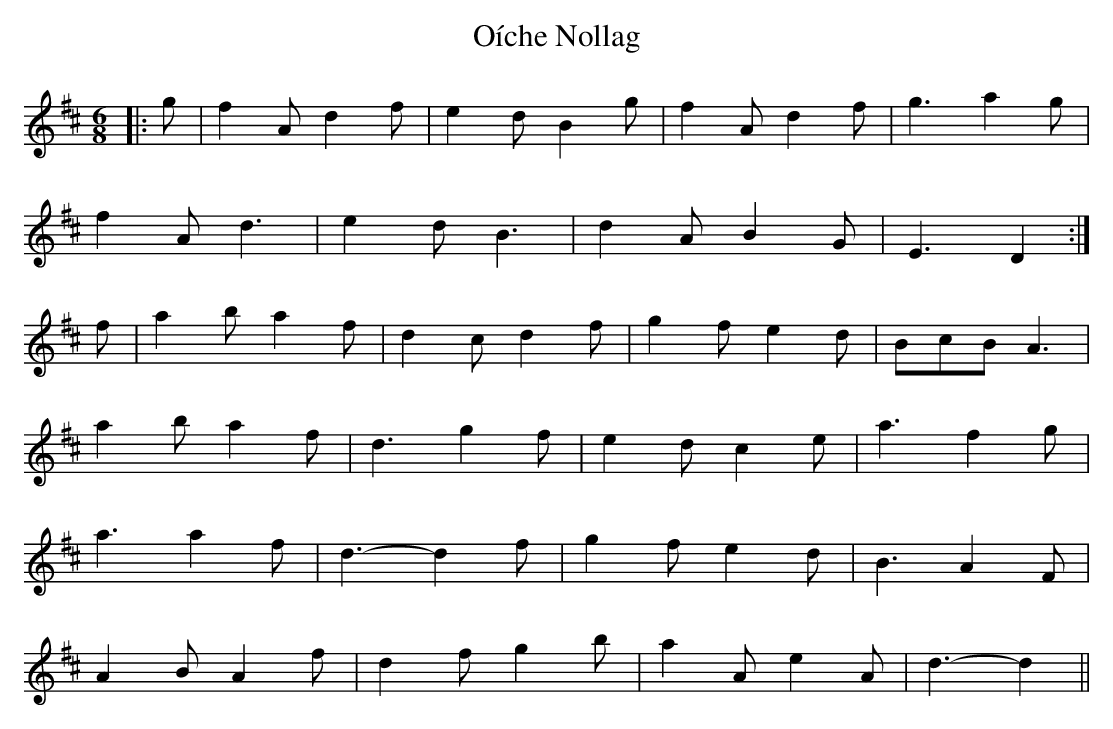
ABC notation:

X:1
T: Oíche Nollag
M: 6/8
L: 1/8
K: Dmaj
|:g|f2 A d2 f|e2 d B2 g|f2 A d2 f|g3 a2 g|
f2 A d3|e2 d B3|d2 A B2 G|E3 D2:|
f|a2 b a2 f|d2 c d2 f|g2 f e2 d|BcB A3|
a2 b a2 f|d3 g2 f|e2 d c2 e|a3 f2 g|
a3 a2 f|d3- d2 f|g2 f e2 d|B3 A2 F|
A2 B A2 f|d2 f g2 b|a2 A e2 A|d3- d2||
